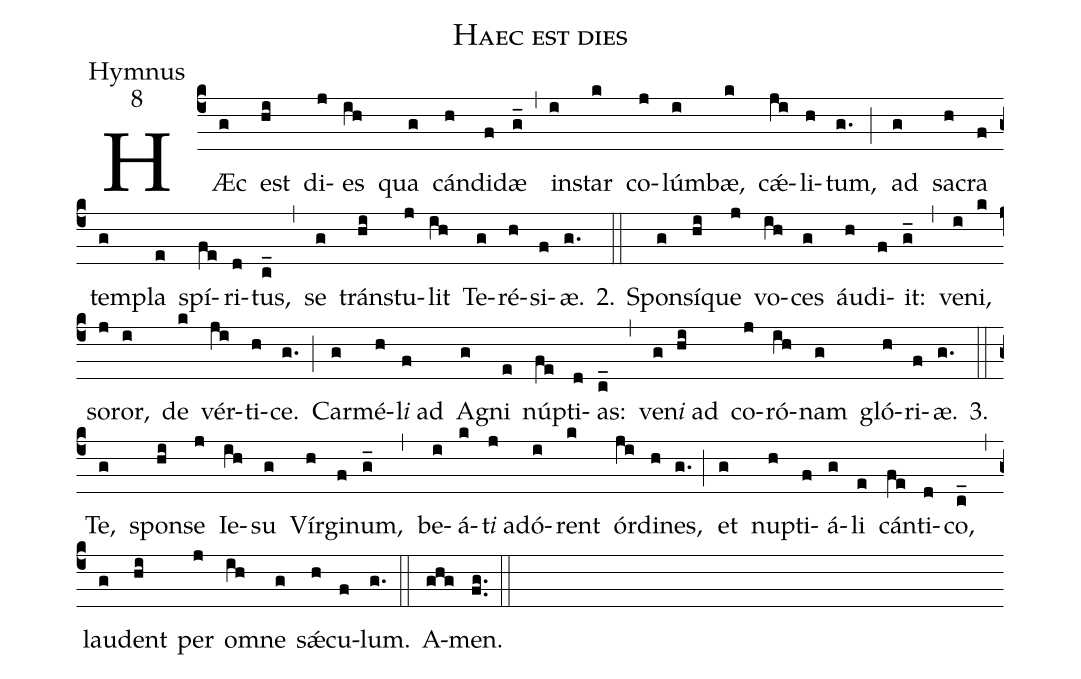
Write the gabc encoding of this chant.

name:Haec est dies;
office-part:Hymnus;
mode:8;
%%
(c4)HÆc(g) est(hi) di(j)es(ih) qua(g) cán(h)di(f)dæ(g_) (,) in(i)star(k) co(j)lúm(i)bæ,(k) cǽ(ji)li(h)tum,(g.) (;) ad(g) sa(h)cra(f) tem(g)pla(e) spí(fe)ri(d)tus,(c_) (,) se(g) trán(hi)stu(j)lit(ih) Te(g)ré(h)si(f)æ.(g.)
2.(::) Spon(g)sí(hi)que(j) vo(ih)ces(g) áu(h)di(f)it:(g_) (,) ve(i)ni,(k) so(j)ror,(i) de(k) vér(ji)ti(h)ce.(g.) (;) Car(g)mé(h)l<i>i</i> ad(f) A(g)gni(e) nú(fe)pti(d)as:(c_) (,) ve(g)n<i>i</i> ad(hi) co(j)ró(ih)nam(g) gló(h)ri(f)æ.(g.) 3.(::) Te,(g) spon(hi)se(j) Ie(ih)su(g) Vír(h)gi(f)num,(g_) (,) be(i)á(k)t<i>i</i> ad(j)ó(i)rent(k) ór(ji)di(h)nes,(g.) (;) et(g) nu(h)pti(f)á(g)li(e) cán(fe)ti(d)co,(c_) (,) lau(g)dent(hi) per(j) o(ih)mne(g) sǽ(h)cu(f)lum.(g.) (::) A(ghg)men.(fg..) (::)
